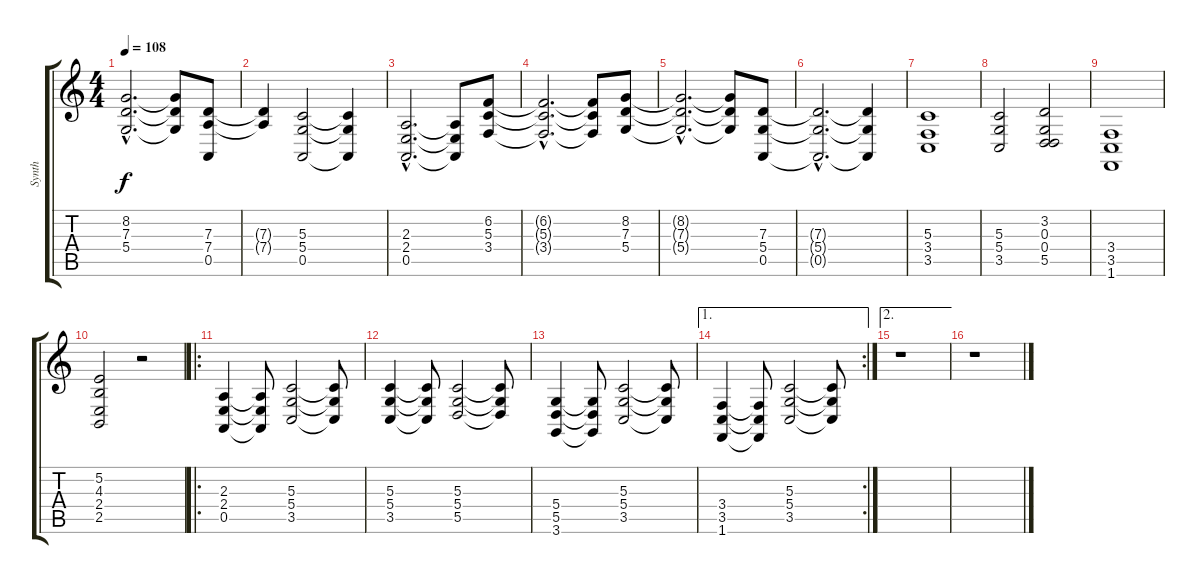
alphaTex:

\track ("Synth" "Synth") {instrument synthstrings1}
\staff {score tabs}
\tuning (E4 B3 G3 D3 A2 E2) {hide}
\ts (4 4)
\tempo 108
\clef g2
\ks c
(8.2{hac t} 7.3{hac t} 5.4{hac t}).2{d dy f} (8.2{t} 7.3{t} 5.4{t}).8 (7.3 7.4 0.5).8 |
(7.3{t} 7.4{t}).4 (5.3 5.4 0.5).2 (5.3{t} 5.4{t} 0.5{t}).4 |
(2.3{hac} 2.4{hac} 0.5{hac}).2{d} (2.3{t} 2.4{t} 0.5{t}).8 (6.2 5.3 3.4).8 |
(6.2{hac t} 5.3{hac t} 3.4{hac t}).2{d} (6.2{t} 5.3{t} 3.4{t}).8 (8.2 7.3 5.4).8 |
(8.2{hac t} 7.3{hac t} 5.4{hac t}).2{d} (8.2{t} 7.3{t} 5.4{t}).8 (7.3 5.4 0.5).8 |
(7.3{hac t} 5.4{hac t} 0.5{hac t}).2{d} (7.3{t} 5.4{t} 0.5{t}).4 |
(5.3 3.4 3.5).1 |
(5.3 5.4 3.5).2 (3.2 0.3 0.4 5.5).2 |
(3.4 3.5 1.6).1 |
(5.2 4.3 2.4 2.5).2 r.2 |
\ro
(2.3 2.4 0.5).4 (2.3{t} 2.4{t} 0.5{t}).8 (5.3 5.4 3.5).2 (5.3{t} 5.4{t} 3.5{t}).8 |
(5.3 5.4 3.5).4 (5.3{t} 5.4{t} 3.5{t}).8 (5.3 5.4 5.5).2 (5.3{t} 5.4{t} 5.5{t}).8 |
(5.4 5.5 3.6).4 (5.4{t} 5.5{t} 3.6{t}).8 (5.3 5.4 3.5).2 (5.3{t} 5.4{t} 3.5{t}).8 |
\ae 1
\rc 2
(3.4 3.5 1.6).4 (3.4{t} 3.5{t} 1.6{t}).8 (5.3 5.4 3.5).2 (5.3{t} 5.4{t} 3.5{t}).8 |
\ae 2
r.1 |
r.1
